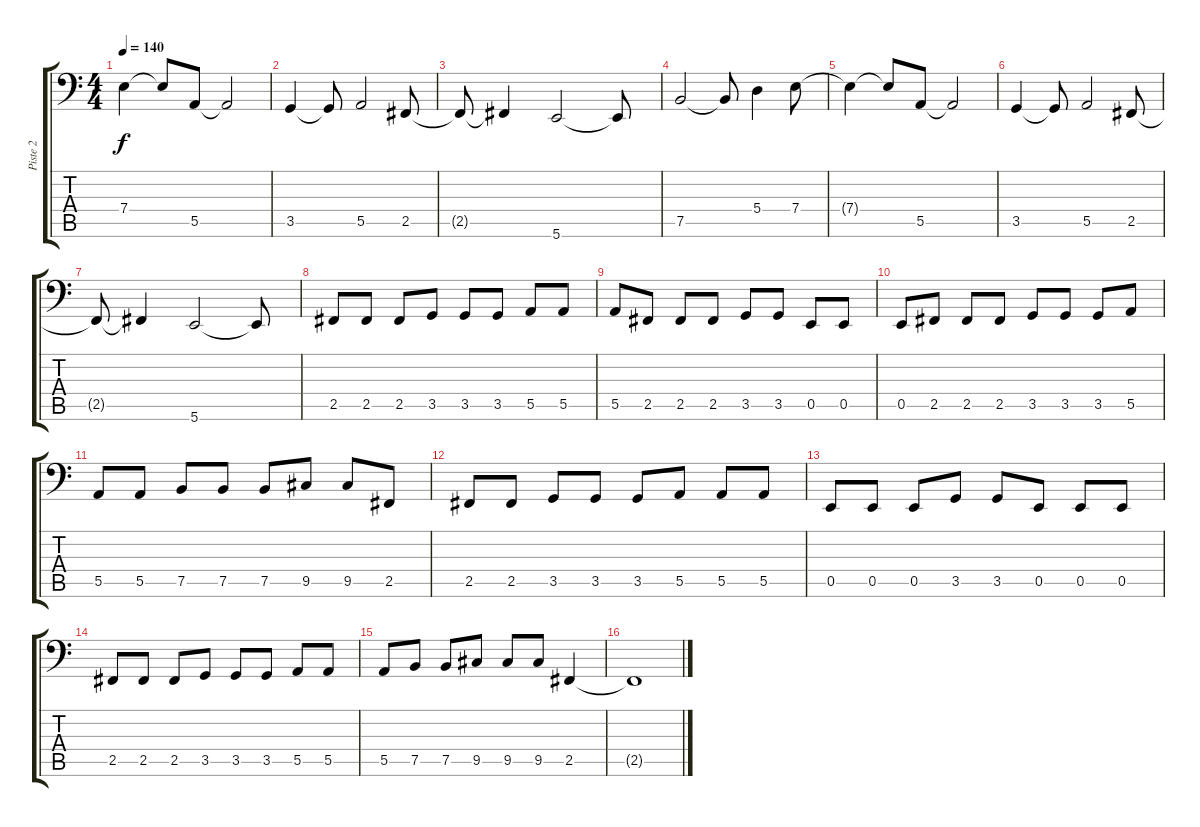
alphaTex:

\track ("Piste 2" "Piste 2") {instrument electricbassfinger}
\staff {score tabs}
\tuning (C3 G2 D2 A1 E1 B0) {hide}
\ts (4 4)
\tempo 140
\clef f4
\ks c
7.4{t}.4{dy f} 7.4{t}.8 5.5.8 5.5{t}.2 |
3.5.4 3.5{t}.8 5.5.2 2.5.8 |
2.5{t}.8 2.5{t}.4 5.6.2 5.6{t}.8 |
7.5.2 7.5{t}.8 5.4.4 7.4.8 |
7.4{t}.4 7.4{t}.8 5.5.8 5.5{t}.2 |
3.5.4 3.5{t}.8 5.5.2 2.5.8 |
2.5{t}.8 2.5{t}.4 5.6.2 5.6{t}.8 |
2.5.8 2.5.8 2.5.8 3.5.8 3.5.8 3.5.8 5.5.8 5.5.8 |
5.5.8 2.5.8 2.5.8 2.5.8 3.5.8 3.5.8 0.5.8 0.5.8 |
0.5.8 2.5.8 2.5.8 2.5.8 3.5.8 3.5.8 3.5.8 5.5.8 |
5.5.8 5.5.8 7.5.8 7.5.8 7.5.8 9.5.8 9.5.8 2.5.8 |
2.5.8 2.5.8 3.5.8 3.5.8 3.5.8 5.5.8 5.5.8 5.5.8 |
0.5.8 0.5.8 0.5.8 3.5.8 3.5.8 0.5.8 0.5.8 0.5.8 |
2.5.8 2.5.8 2.5.8 3.5.8 3.5.8 3.5.8 5.5.8 5.5.8 |
5.5.8 7.5.8 7.5.8 9.5.8 9.5.8 9.5.8 2.5.4 |
2.5{t}.1
